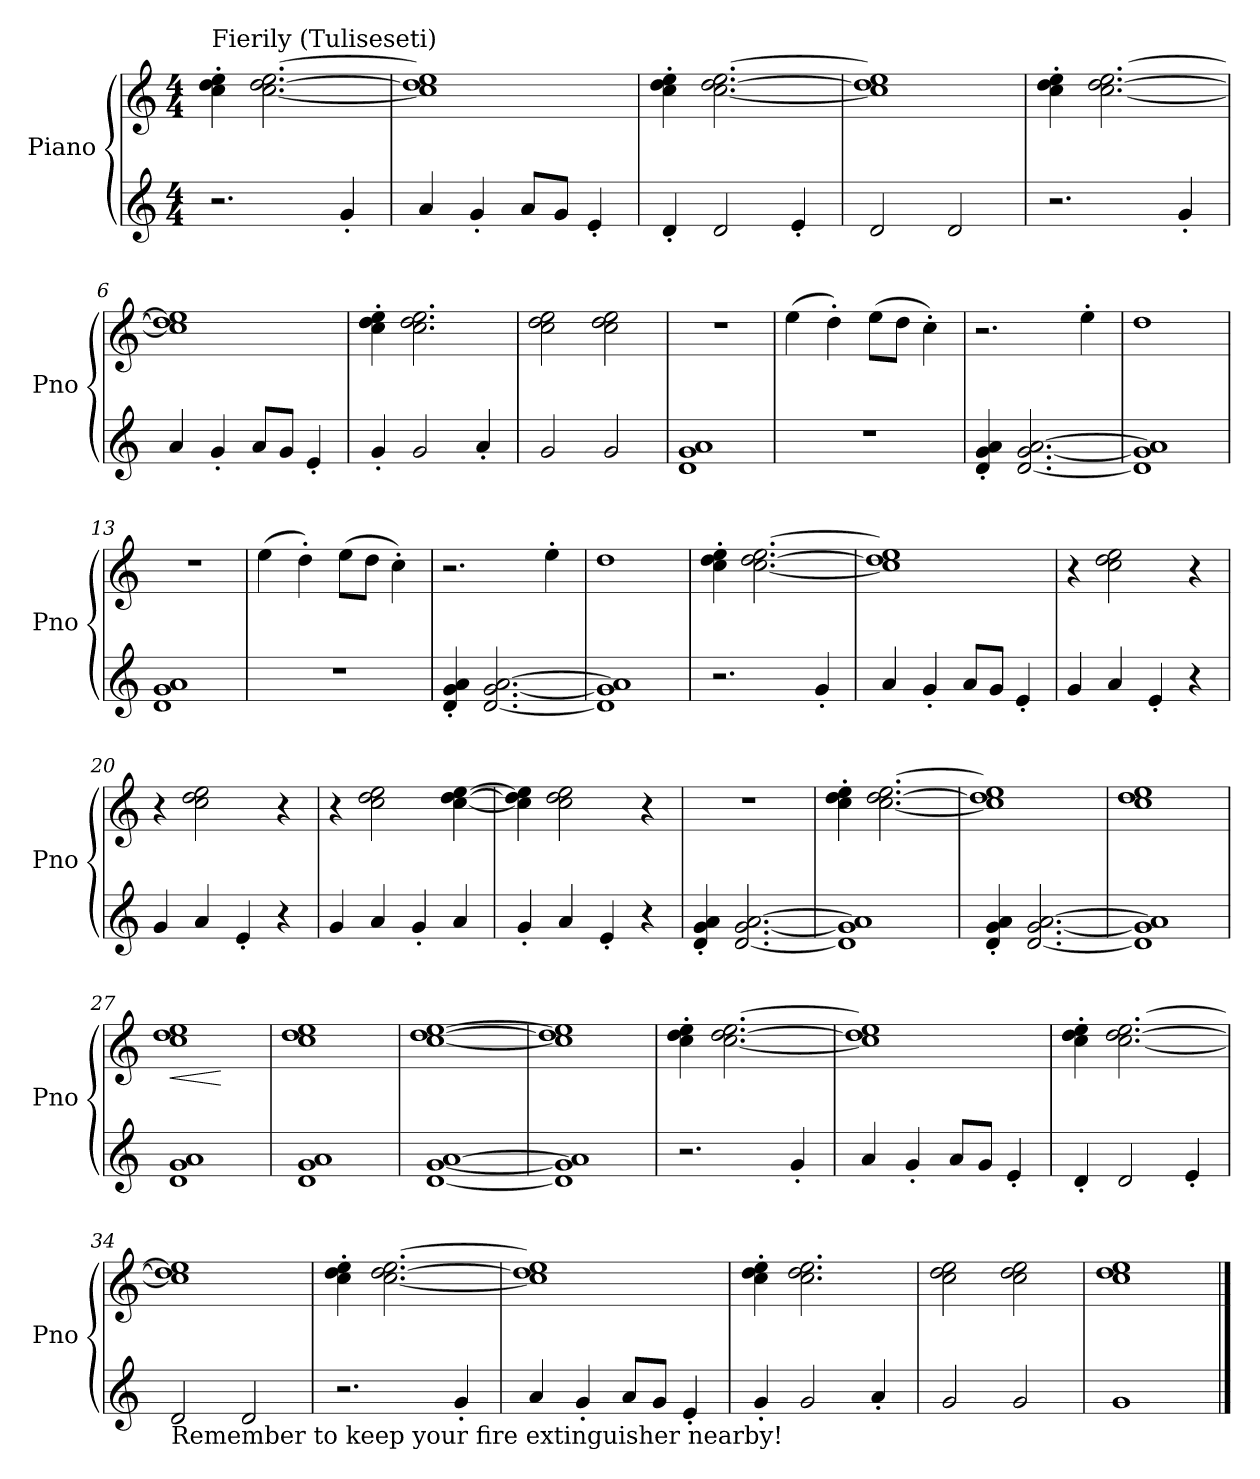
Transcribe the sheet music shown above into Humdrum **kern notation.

**kern	**kern	**dynam
*part1	*part1	*part1
*staff2	*staff1	*staff1/2
*I"Piano	*	*
*I'Pno	*	*
*	*clefG2	*
*k[]	*k[]	*
*C:	*C:	*
*M4/4	*M4/4	*
=1	=1	=1
!	!LO:TX:a:t=Fierily (Tuliseseti)	!
2.r	4cc\' 4dd\' 4ee\'	.
.	[2.cc\ [2.dd\ [2.ee\	.
4g'/	.	.
=2	=2	=2
4a/	1cc] 1dd] 1ee]	.
4g'/	.	.
8a/L	.	.
8g/J	.	.
4e'/	.	.
=3	=3	=3
4d'/	4cc\' 4dd\' 4ee\'	.
2d/	[2.cc\ [2.dd\ [2.ee\	.
4e'/	.	.
=4	=4	=4
2d/	1cc] 1dd] 1ee]	.
2d/	.	.
=5	=5	=5
2.r	4cc\' 4dd\' 4ee\'	.
.	[2.cc\ [2.dd\ [2.ee\	.
4g'/	.	.
=6	=6	=6
4a/	1cc] 1dd] 1ee]	.
4g'/	.	.
8a/L	.	.
8g/J	.	.
4e'/	.	.
=7	=7	=7
4g'/	4cc\' 4dd\' 4ee\'	.
2g/	2.cc\ 2.dd\ 2.ee\	.
4a'/	.	.
=8	=8	=8
2g/	2cc\ 2dd\ 2ee\	.
2g/	2cc\ 2dd\ 2ee\	.
!!LO:LB:g=z
=9	=9	=9
1d 1g 1a	1r	.
=10	=10	=10
1r	(4ee\	.
.	4dd'\)	.
.	(8ee\L	.
.	8dd\J	.
.	4cc'\)	.
=11	=11	=11
4d/' 4g/' 4a/'	2.r	.
[2.d/ [2.g/ [2.a/	.	.
.	4ee'\	.
=12	=12	=12
1d] 1g] 1a]	1dd	.
=13	=13	=13
1d 1g 1a	1r	.
=14	=14	=14
1r	(4ee\	.
.	4dd'\)	.
.	(8ee\L	.
.	8dd\J	.
.	4cc'\)	.
=15	=15	=15
4d/' 4g/' 4a/'	2.r	.
[2.d/ [2.g/ [2.a/	.	.
.	4ee'\	.
=16	=16	=16
1d] 1g] 1a]	1dd	.
=17	=17	=17
2.r	4cc\' 4dd\' 4ee\'	.
.	[2.cc\ [2.dd\ [2.ee\	.
4g'/	.	.
!!LO:LB:g=z
=18	=18	=18
4a/	1cc] 1dd] 1ee]	.
4g'/	.	.
8a/L	.	.
8g/J	.	.
4e'/	.	.
=19	=19	=19
4g/	4r	.
4a/	2cc\ 2dd\ 2ee\	.
4e'/	.	.
4r	4r	.
=20	=20	=20
4g/	4r	.
4a/	2cc\ 2dd\ 2ee\	.
4e'/	.	.
4r	4r	.
=21	=21	=21
4g/	4r	.
4a/	2cc\ 2dd\ 2ee\	.
4g'/	.	.
4a/	[4cc\ [4dd\ [4ee\	.
=22	=22	=22
4g'/	4cc\] 4dd\] 4ee\]	.
4a/	2cc\ 2dd\ 2ee\	.
4e'/	.	.
4r	4r	.
=23	=23	=23
4d/' 4g/' 4a/'	1r	.
[2.d/ [2.g/ [2.a/	.	.
=24	=24	=24
1d] 1g] 1a]	4cc\' 4dd\' 4ee\'	.
.	[2.cc\ [2.dd\ [2.ee\	.
=25	=25	=25
4d/' 4g/' 4a/'	1cc] 1dd] 1ee]	.
[2.d/ [2.g/ [2.a/	.	.
!!LO:LB:g=z
=26	=26	=26
1d] 1g] 1a]	1cc 1dd 1ee	.
=27	=27	=27
!	!	!LO:HP:b
1d 1g 1a	1cc 1dd 1ee	<
.	.	[
=28	=28	=28
1d 1g 1a	1cc 1dd 1ee	.
=29	=29	=29
[1d [1g [1a	[1cc [1dd [1ee	.
=30	=30	=30
1d] 1g] 1a]	1cc] 1dd] 1ee]	.
=31	=31	=31
2.r	4cc\' 4dd\' 4ee\'	.
.	[2.cc\ [2.dd\ [2.ee\	.
4g'/	.	.
=32	=32	=32
4a/	1cc] 1dd] 1ee]	.
4g'/	.	.
8a/L	.	.
8g/J	.	.
4e'/	.	.
=33	=33	=33
4d'/	4cc\' 4dd\' 4ee\'	.
2d/	[2.cc\ [2.dd\ [2.ee\	.
4e'/	.	.
=34	=34	=34
!LO:TX:b:t=Remember to keep your  fire extinguisher nearby!	!	!
2d/	1cc] 1dd] 1ee]	.
2d/	.	.
=35	=35	=35
2.r	4cc\' 4dd\' 4ee\'	.
.	[2.cc\ [2.dd\ [2.ee\	.
4g'/	.	.
!!LO:LB:g=z
=36	=36	=36
4a/	1cc] 1dd] 1ee]	.
4g'/	.	.
8a/L	.	.
8g/J	.	.
4e'/	.	.
=37	=37	=37
4g'/	4cc\' 4dd\' 4ee\'	.
2g/	2.cc\ 2.dd\ 2.ee\	.
4a'/	.	.
=38	=38	=38
2g/	2cc\ 2dd\ 2ee\	.
2g/	2cc\ 2dd\ 2ee\	.
=39	=39	=39
1g	1cc 1dd 1ee	.
==	==	==
*-	*-	*-
